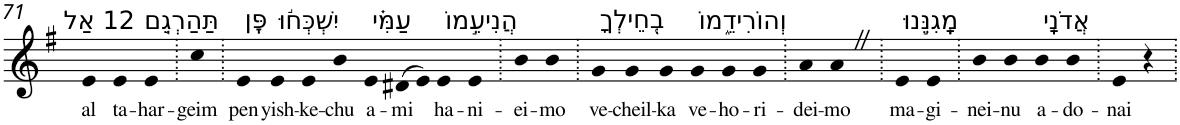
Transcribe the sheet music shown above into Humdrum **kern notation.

**kern	**text
*part1	*part1
*staff1	*staff1
*I"Piano	*
*I'Pno	*
!!LO:PB:g=z
*clefG2	*
*k[f#]	*
*G:	*
=71	=71
!LO:TX:a:t=12 אַל	!
!	!LO:LY:b
4e	al
!LO:TX:a:t=תַּהַרְגֵ֤ם	!
!	!LO:LY:b
4e	ta-
!	!LO:LY:b
4e	-har-
=72.	=72.
!	!LO:LY:b
4cc	-geim
=73.	=73.
!LO:TX:a:t=פֶּֽן	!
!	!LO:LY:b
4e	pen
!LO:TX:a:t=יִשְׁכְּח֬וּ	!
!	!LO:LY:b
4e	yish-
!	!LO:LY:b
4e	-ke-
!	!LO:LY:b
4b	-chu
!LO:TX:a:t=עַמִּ֗י	!
!	!LO:LY:b
4e	a-
!	!LO:LY:b
(>8d#X	-mi
8e)	.
!LO:TX:a:t=הֲנִיעֵ֣מוֹ	!
!	!LO:LY:b
4e	ha-
!	!LO:LY:b
4e	-ni-
=74.	=74.
!	!LO:LY:b
4b	-ei-
!	!LO:LY:b
4b	-mo
=75.	=75.
!LO:TX:a:t=בְ֭חֵילְךָ	!
!	!LO:LY:b
4g	ve-
!	!LO:LY:b
4g	-cheil-
!	!LO:LY:b
4g	-ka
!LO:TX:a:t=וְהוֹרִידֵ֑מוֹ	!
!	!LO:LY:b
4g	ve-
!	!LO:LY:b
4g	-ho-
!	!LO:LY:b
4g	-ri-
=76.	=76.
!	!LO:LY:b
4a	-dei-
!	!LO:LY:b
4aZ	-mo
=77.	=77.
!LO:TX:a:t=מָֽגִנֵּ֣נוּ	!
!	!LO:LY:b
4e	ma-
!	!LO:LY:b
4e	-gi-
=78.	=78.
!	!LO:LY:b
4b	-nei-
!	!LO:LY:b
4b	-nu
!LO:TX:a:t=אֲדֹנָֽי	!
!	!LO:LY:b
4b	a-
!	!LO:LY:b
4b	-do-
=79.	=79.
!	!LO:LY:b
4e	-nai
4r	.
=.	=.
*-	*-
